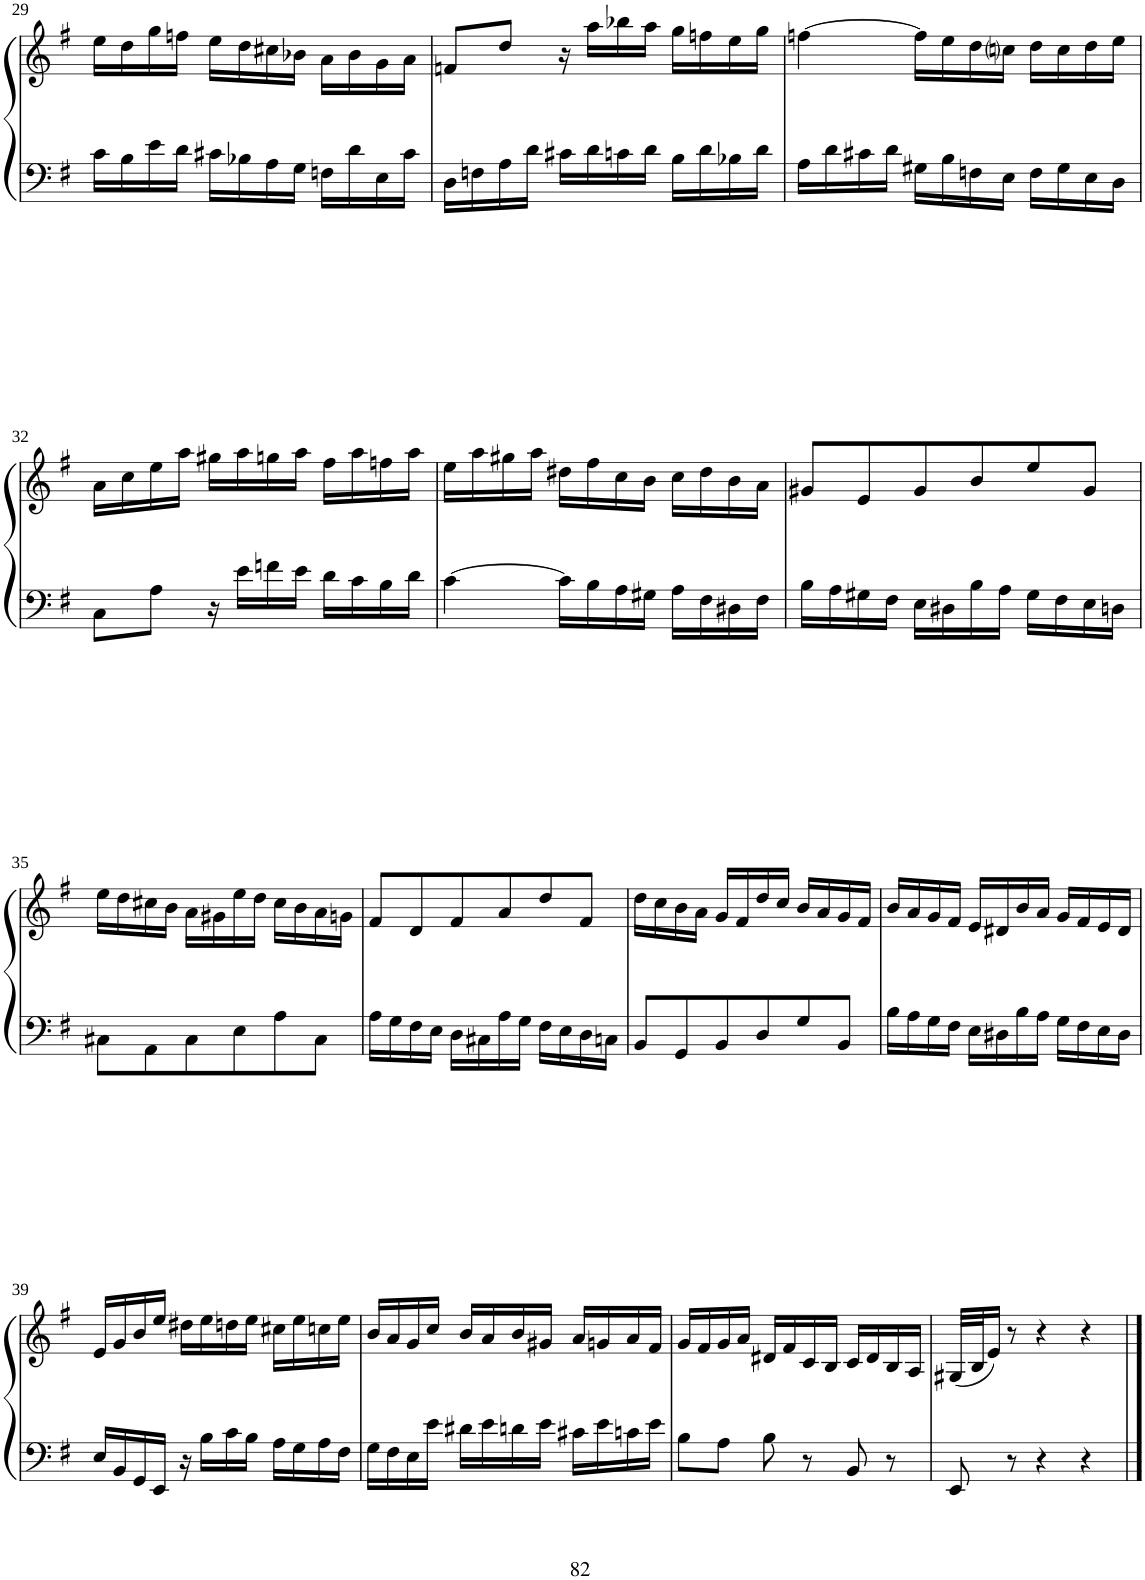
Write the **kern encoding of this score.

**kern	**kern
*part1	*part1
*staff2	*staff1
*I"Piano	*
*I'Pno	*
!!LO:PB:g=z
*clefF4	*clefG2
*k[f#]	*k[f#]
*M3/4	*M3/4
=29	=29
16c\LL	16ee\LL
16B\	16dd\
16e\	16gg\
16d\JJ	16ffn\JJ
16c#X\LL	16ee\LL
16B-X\	16dd\
16A\	16cc#X\
16G\JJ	16b-X\JJ
16Fn\LL	16a\LL
16d\	16b-\
16E\	16g\
16c#\JJ	16a\JJ
=30	=30
16D\LL	8fn/L
16Fn\	.
16A\	8dd/J
16d\JJ	.
16c#X\LL	16r
16d\	16aa\LL
16cn\	16bb-X\
16d\JJ	16aa\JJ
16B\LL	16gg\LL
16d\	16ffn\
16B-X\	16ee\
16d\JJ	16gg\JJ
=31	=31
16A\LL	[4ffn\
16d\	.
16c#X\	.
16d\JJ	.
16G#X\LL	16ff\LL]
16B\	16ee\
16Fn\	16dd\
16E\JJ	16ccni\JJ
16F\LL	16dd\LL
16G#\	16cc\
16E\	16dd\
16D\JJ	16ee\JJ
!!LO:LB:g=z
=32	=32
8C\L	16a\LL
.	16cc\
8A\J	16ee\
.	16aa\JJ
16r	16gg#X\LL
16e\LL	16aa\
16fn\	16ggn\
16e\JJ	16aa\JJ
16d\LL	16ff#\LL
16c\	16aa\
16B\	16ffn\
16d\JJ	16aa\JJ
=33	=33
[4c\	16ee\LL
.	16aa\
.	16gg#X\
.	16aa\JJ
16c\LL]	16dd#X\LL
16B\	16ff#\
16A\	16cc\
16G#X\JJ	16b\JJ
16A\LL	16cc\LL
16F#\	16dd#\
16D#X\	16b\
16F#\JJ	16a\JJ
=34	=34
16B\LL	8g#X/L
16A\	.
16G#X\	8e/
16F#\JJ	.
16E\LL	8g#/
16D#X\	.
16B\	8b/
16A\JJ	.
16G#\LL	8ee/
16F#\	.
16E\	8g#/J
16Dn\JJ	.
!!LO:LB:g=z
=35	=35
8C#X\L	16ee\LL
.	16dd\
8AA\	16cc#X\
.	16b\JJ
8C#\	16a\LL
.	16g#X\
8E\	16ee\
.	16dd\JJ
8A\	16cc#\LL
.	16b\
8C#\J	16a\
.	16gn\JJ
=36	=36
16A\LL	8f#/L
16G\	.
16F#\	8d/
16E\JJ	.
16D\LL	8f#/
16C#X\	.
16A\	8a/
16G\JJ	.
16F#\LL	8dd/
16E\	.
16D\	8f#/J
16Cn\JJ	.
=37	=37
8BB/L	16dd\LL
.	16cc\
8GG/	16b\
.	16a\JJ
8BB/	16g/LL
.	16f#/
8D/	16dd/
.	16cc/JJ
8G/	16b/LL
.	16a/
8BB/J	16g/
.	16f#/JJ
=38	=38
16B\LL	16b/LL
16A\	16a/
16G\	16g/
16F#\JJ	16f#/JJ
16E\LL	16e/LL
16D#X\	16d#X/
16B\	16b/
16A\JJ	16a/JJ
16G\LL	16g/LL
16F#\	16f#/
16E\	16e/
16D#\JJ	16d#/JJ
!!LO:LB:g=z
=39	=39
16E/LL	16e/LL
16BB/	16g/
16GG/	16b/
16EE/JJ	16ee/JJ
16r	16dd#X\LL
16B\LL	16ee\
16c\	16ddn\
16B\JJ	16ee\JJ
16A\LL	16cc#X\LL
16G\	16ee\
16A\	16ccn\
16F#\JJ	16ee\JJ
=40	=40
16G\LL	16b/LL
16F#\	16a/
16E\	16g/
16e\JJ	16cc/JJ
16d#X\LL	16b/LL
16e\	16a/
16dn\	16b/
16e\JJ	16g#X/JJ
16c#X\LL	16a/LL
16e\	16gn/
16cn\	16a/
16e\JJ	16f#/JJ
=41	=41
8B\L	16g/LL
.	16f#/
8A\J	16g/
.	16a/JJ
8B\	16d#X/LL
.	16f#/
8r	16c/
.	16B/JJ
8BB/	16c/LL
.	16d#/
8r	16B/
.	16A/JJ
=42	=42
8EE/	(32G#X/LLL
.	32B/J
.	16e/JJ)
8r	8r
4r	4r
4r	4r
==	==
*-	*-
